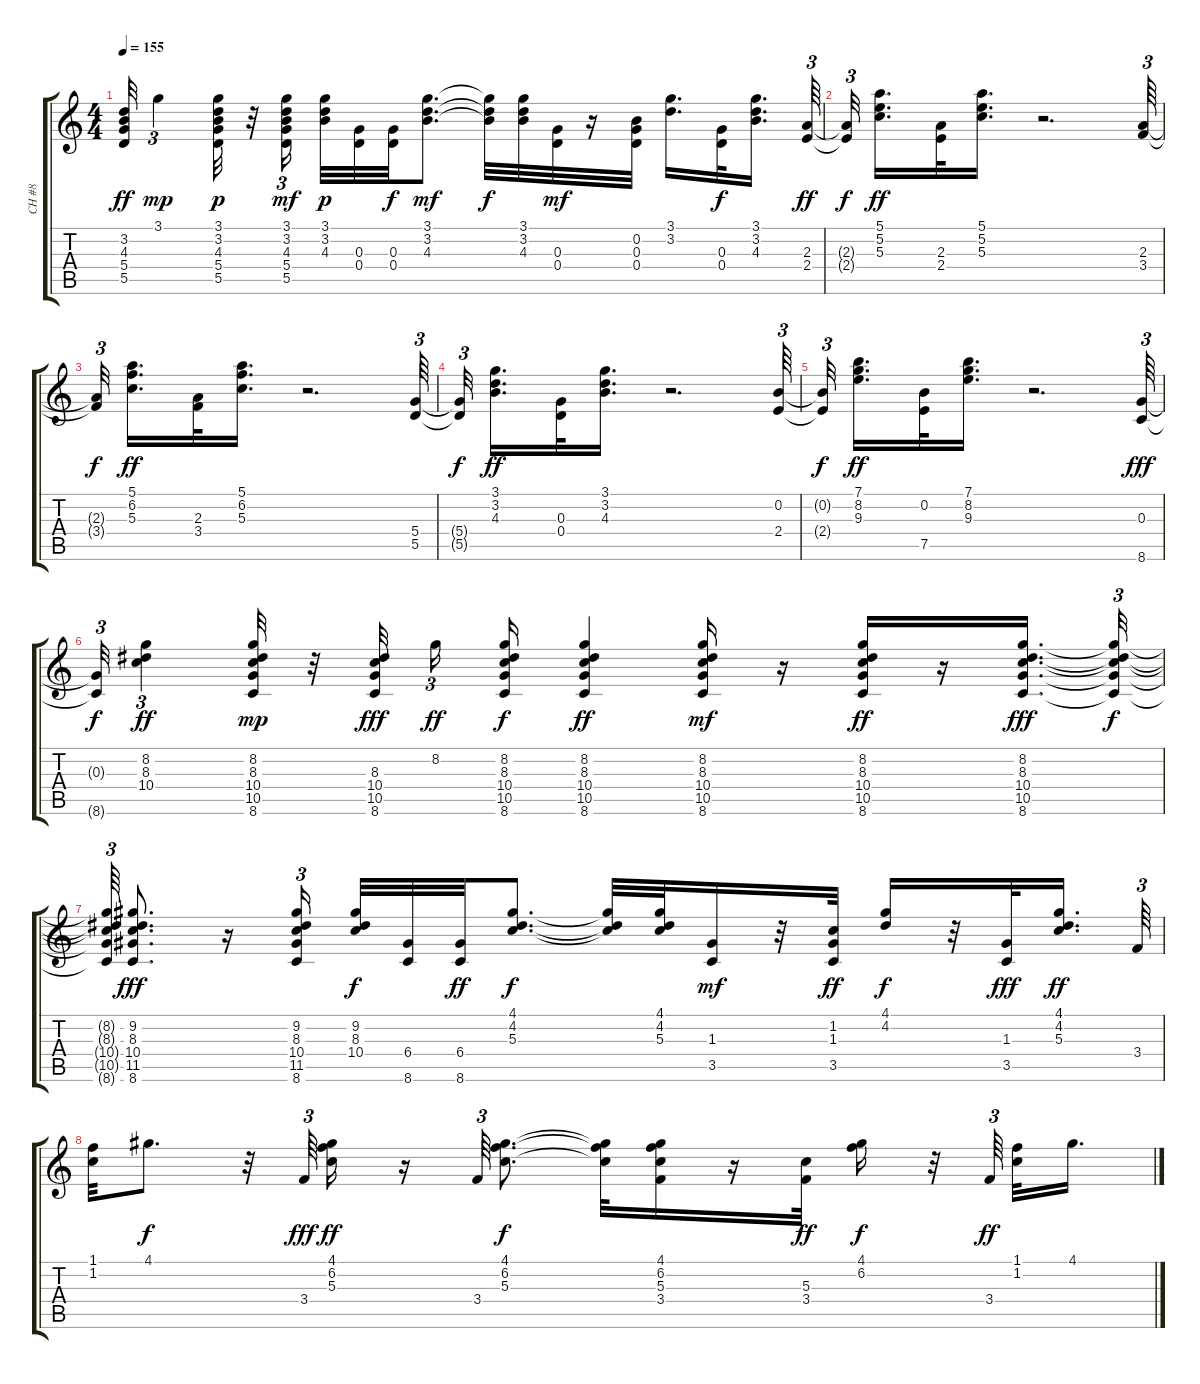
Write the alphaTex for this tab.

\track ("CH #8" "CH #8") {instrument acousticguitarsteel}
\staff {score tabs}
\tuning (E4 B3 G3 D3 A2 E2) {hide}
\ts (4 4)
\tempo 155
\clef g2
\ks c
(3.2 4.3 5.4 5.5).32{dy ff} 3.1.4{tu (3 2) dy mp} (3.1 3.2 4.3 5.4 5.5).32{dy p} r.32 (3.1 3.2 4.3 5.4 5.5).16{tu (3 2) dy mf beam splitsecondary} (3.1 3.2 4.3).32{dy p} (0.3 0.4).32 (0.3 0.4).32{dy f} (3.1 3.2 4.3).8{d dy mf} (3.1{t} 3.2{t} 4.3{t}).32{dy f} (3.1 3.2 4.3).32 (0.3 0.4).32{dy mf} r.16 (0.2 0.3 0.4).32 (3.1 3.2).16{d} (0.3 0.4).32{dy f} (3.1 3.2 4.3).16{d beam splitsecondary} (2.3 2.4).64{tu (3 2) dy ff} |
(2.3{t} 2.4{t}).32{tu (3 2) dy f beam splitsecondary} (5.1 5.2 5.3).16{d dy ff} (2.3 2.4).32 (5.1 5.2 5.3).16{d} r.2{d} (2.3 3.4).64{tu (3 2)} |
(2.3{t} 3.4{t}).32{tu (3 2) dy f beam splitsecondary} (5.1 6.2 5.3).16{d dy ff} (2.3 3.4).32 (5.1 6.2 5.3).16{d} r.2{d} (5.4 5.5).64{tu (3 2)} |
(5.4{t} 5.5{t}).32{tu (3 2) dy f beam splitsecondary} (3.1 3.2 4.3).16{d dy ff} (0.3 0.4).32 (3.1 3.2 4.3).16{d} r.2{d} (0.2 2.4).64{tu (3 2)} |
(0.2{t} 2.4{t}).32{tu (3 2) dy f beam splitsecondary} (7.1 8.2 9.3).16{d dy ff} (0.2 7.5).32 (7.1 8.2 9.3).16{d} r.2{d} (0.3 8.6).64{tu (3 2) dy fff} |
(0.3{t} 8.6{t}).32{tu (3 2) dy f} (8.2 8.3 10.4).4{tu (3 2) dy ff} (8.2 8.3 10.4 10.5 8.6).32{dy mp} r.32 (8.3 10.4 10.5 8.6).32{dy fff beam splitsecondary} 8.2.16{tu (3 2) dy ff} (8.2 8.3 10.4 10.5 8.6).16{dy f} (8.2 8.3 10.4 10.5 8.6).4{dy ff} (8.2 8.3 10.4 10.5 8.6).16{dy mf} r.16 (8.2 8.3 10.4 10.5 8.6).16{dy ff} r.16 (8.2 8.3 10.4 10.5 8.6).16{d dy fff} (8.2{t} 8.3{t} 10.4{t} 10.5{t} 8.6{t}).32{tu (3 2) dy f} |
(8.2{t} 8.3{t} 10.4{t} 10.5{t} 8.6{t}).64{tu (3 2)} (9.2 8.3 10.4 11.5 8.6).8{d dy fff} r.16 (9.2 8.3 10.4 11.5 8.6).16{tu (3 2) beam splitsecondary} (9.2 8.3 10.4).32{dy f} (6.4 8.6).32 (6.4 8.6).32{dy ff} (4.1 4.2 5.3).8{d dy f} (4.1{t} 4.2{t} 5.3{t}).32 (4.1 4.2 5.3).32 (1.3 3.5).16{dy mf} r.32 (1.2 1.3 3.5).32{dy ff} (4.1 4.2).16{dy f} r.32 (1.3 3.5).32{dy fff} (4.1 4.2 5.3).16{d dy ff beam splitsecondary} 3.4.64{tu (3 2)} |
(1.1 1.2).32 4.1.8{d dy f} r.32 3.4.64{tu (3 2) dy fff} (4.1 6.2 5.3).16{dy ff} r.16 3.4.64{tu (3 2)} (4.1 6.2 5.3).8{d dy f} (4.1{t} 6.2{t} 5.3{t}).32 (4.1 6.2 5.3 3.4).16 r.16 (5.3 3.4).32{dy ff} (4.1 6.2).16{dy f} r.32 3.4.64{tu (3 2) dy ff beam splitsecondary} (1.1 1.2).32 4.1.16{d}
